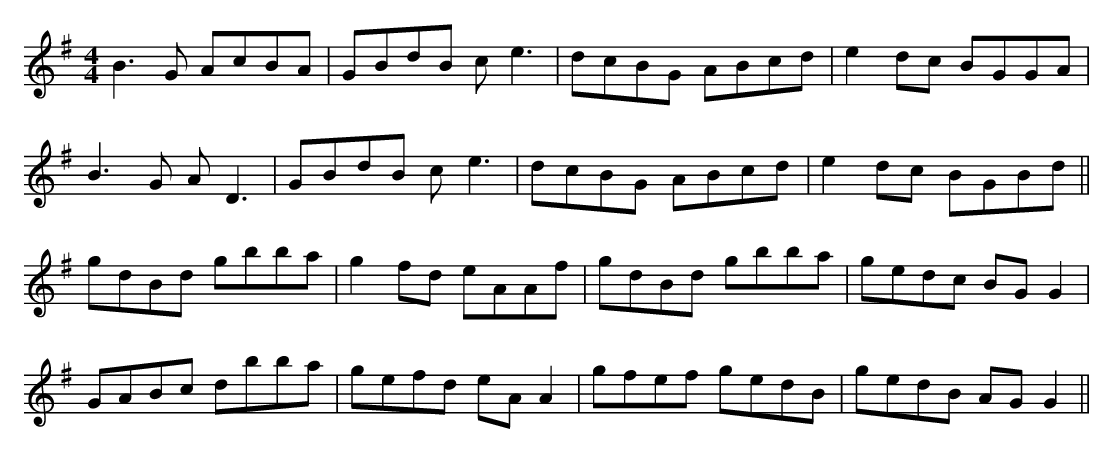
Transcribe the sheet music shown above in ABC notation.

X:1
M:4/4
K:G
B3G AcBA|GBdB ce3|dcBG ABcd|e2dc BGGA|
B3G AD3|GBdB ce3|dcBG ABcd|e2dc BGBd||
gdBd gbba|g2fd eAAf|gdBd gbba|gedc BGG2|
GABc dbba|gefd eAA2|gfef gedB|gedB AGG2||
